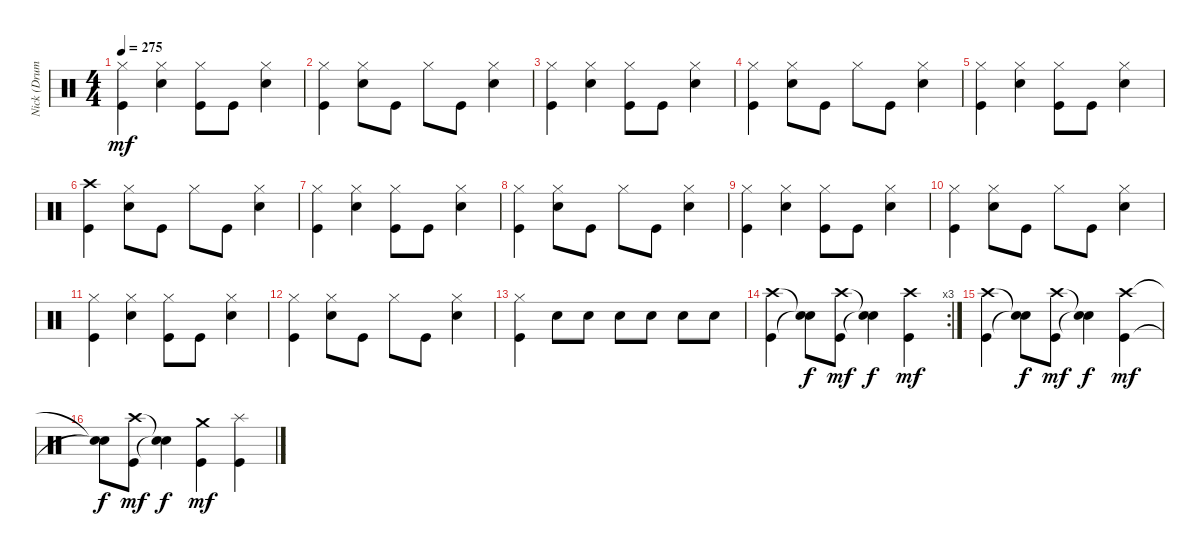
\track ("Nick (Drums)" "Nick (Drum") {instrument percussion}
\staff {score}
\articulation defaults
\ts (4 4)
\tempo 275
\clef neutral
\ks c
("Kick (hit)" "Hi-Hat (closed)").4{dy mf} ("Hi-Hat (closed)" "Snare (hit) 2").4 ("Kick (hit)" "Hi-Hat (closed)").8 "Kick (hit)".8 ("Hi-Hat (closed)" "Snare (hit) 2").4 |
("Kick (hit)" "Hi-Hat (closed)").4 ("Hi-Hat (closed)" "Snare (hit) 2").8 "Kick (hit)".8 "Hi-Hat (closed)".8 "Kick (hit)".8 ("Hi-Hat (closed)" "Snare (hit) 2").4 |
("Kick (hit)" "Hi-Hat (closed)").4 ("Hi-Hat (closed)" "Snare (hit) 2").4 ("Kick (hit)" "Hi-Hat (closed)").8 "Kick (hit)".8 ("Hi-Hat (closed)" "Snare (hit) 2").4 |
("Kick (hit)" "Hi-Hat (closed)").4 ("Hi-Hat (closed)" "Snare (hit) 2").8 "Kick (hit)".8 "Hi-Hat (closed)".8 "Kick (hit)".8 ("Hi-Hat (closed)" "Snare (hit) 2").4 |
("Kick (hit)" "Hi-Hat (closed)").4 ("Hi-Hat (closed)" "Snare (hit) 2").4 ("Kick (hit)" "Hi-Hat (closed)").8 "Kick (hit)".8 ("Hi-Hat (closed)" "Snare (hit) 2").4 |
("Kick (hit)" "Crash high (hit)").4 ("Hi-Hat (closed)" "Snare (hit) 2").8 "Kick (hit)".8 "Hi-Hat (closed)".8 "Kick (hit)".8 ("Hi-Hat (closed)" "Snare (hit) 2").4 |
("Kick (hit)" "Hi-Hat (closed)").4 ("Hi-Hat (closed)" "Snare (hit) 2").4 ("Kick (hit)" "Hi-Hat (closed)").8 "Kick (hit)".8 ("Hi-Hat (closed)" "Snare (hit) 2").4 |
("Kick (hit)" "Hi-Hat (closed)").4 ("Hi-Hat (closed)" "Snare (hit) 2").8 "Kick (hit)".8 "Hi-Hat (closed)".8 "Kick (hit)".8 ("Hi-Hat (closed)" "Snare (hit) 2").4 |
("Kick (hit)" "Hi-Hat (closed)").4 ("Hi-Hat (closed)" "Snare (hit) 2").4 ("Kick (hit)" "Hi-Hat (closed)").8 "Kick (hit)".8 ("Hi-Hat (closed)" "Snare (hit) 2").4 |
("Kick (hit)" "Hi-Hat (closed)").4 ("Hi-Hat (closed)" "Snare (hit) 2").8 "Kick (hit)".8 "Hi-Hat (closed)".8 "Kick (hit)".8 ("Hi-Hat (closed)" "Snare (hit) 2").4 |
("Kick (hit)" "Hi-Hat (closed)").4 ("Hi-Hat (closed)" "Snare (hit) 2").4 ("Kick (hit)" "Hi-Hat (closed)").8 "Kick (hit)".8 ("Hi-Hat (closed)" "Snare (hit) 2").4 |
("Kick (hit)" "Hi-Hat (closed)").4 ("Hi-Hat (closed)" "Snare (hit) 2").8 "Kick (hit)".8 "Hi-Hat (closed)".8 "Kick (hit)".8 ("Hi-Hat (closed)" "Snare (hit) 2").4 |
("Kick (hit)" "Hi-Hat (closed)").4 "Snare (hit) 2".8 "Snare (hit) 2".8 "Snare (hit) 2".8 "Snare (hit) 2".8 "Snare (hit) 2".8 "Snare (hit) 2".8 |
\rc 3
("Kick (hit)" "Crash high (hit)").4 ("Snare (hit)"{t} "Snare (hit)"{t}).8{dy f} ("Kick (hit)" "Crash high (hit)").8{dy mf} ("Snare (hit)"{t} "Snare (hit)"{t}).4{dy f} ("Kick (hit)" "Crash high (hit)").4{dy mf} |
("Kick (hit)" "Crash high (hit)").4 ("Snare (hit)"{t} "Snare (hit)"{t}).8{dy f} ("Kick (hit)" "Crash high (hit)").8{dy mf} ("Snare (hit)"{t} "Snare (hit)"{t}).4{dy f} ("Kick (hit)" "Crash high (hit)").4{dy mf} |
("Snare (hit)"{t} "Snare (hit)"{t}).8{dy f} ("Kick (hit)" "Crash high (hit)").8{dy mf} ("Snare (hit)"{t} "Snare (hit)"{t}).4{dy f} ("Kick (hit)" "Crash medium (hit)").4{dy mf} ("Kick (hit)" "Splash (hit)").4
